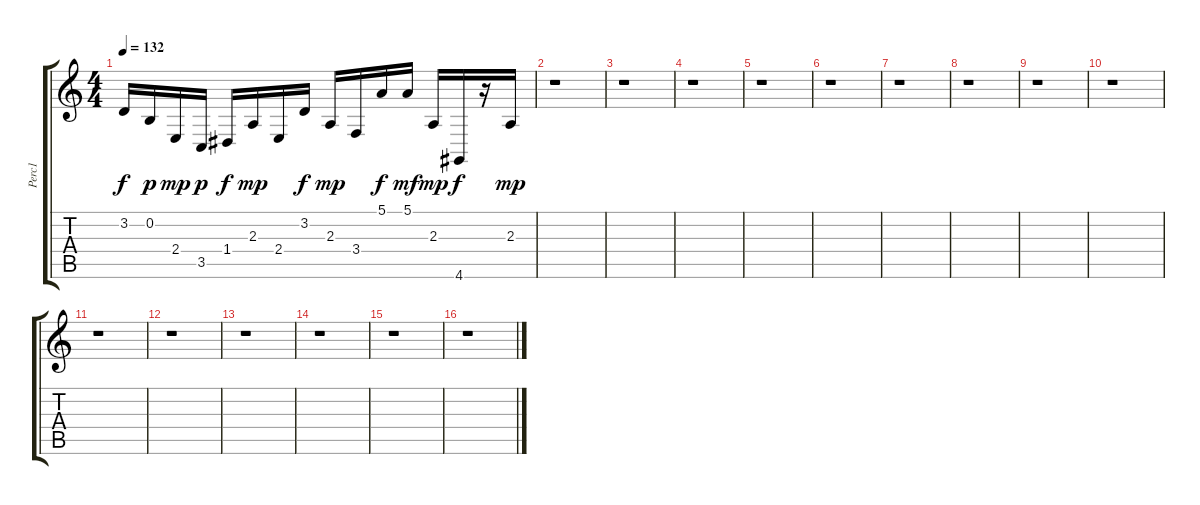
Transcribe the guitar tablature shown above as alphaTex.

\track ("Perc1" "Perc1") {instrument oboe}
\staff {score tabs}
\tuning (E4 B3 G3 D3 A2 E2) {hide}
\ts (4 4)
\tempo 132
\clef g2
\ks c
3.2.16{dy f} 0.2.16{dy p} 2.4.16{dy mp} 3.5.16{dy p} 1.4.16{dy f} 2.3.16{dy mp} 2.4.16 3.2.16{dy f} 2.3.16{dy mp} 3.4.16 5.1.16{dy f} 5.1.16{dy mf} 2.3.16{dy mp} 4.6.16{dy f} r.16 2.3.16{dy mp} |
r.1 |
r.1 |
r.1 |
r.1 |
r.1 |
r.1 |
r.1 |
r.1 |
r.1 |
r.1 |
r.1 |
r.1 |
r.1 |
r.1 |
r.1
